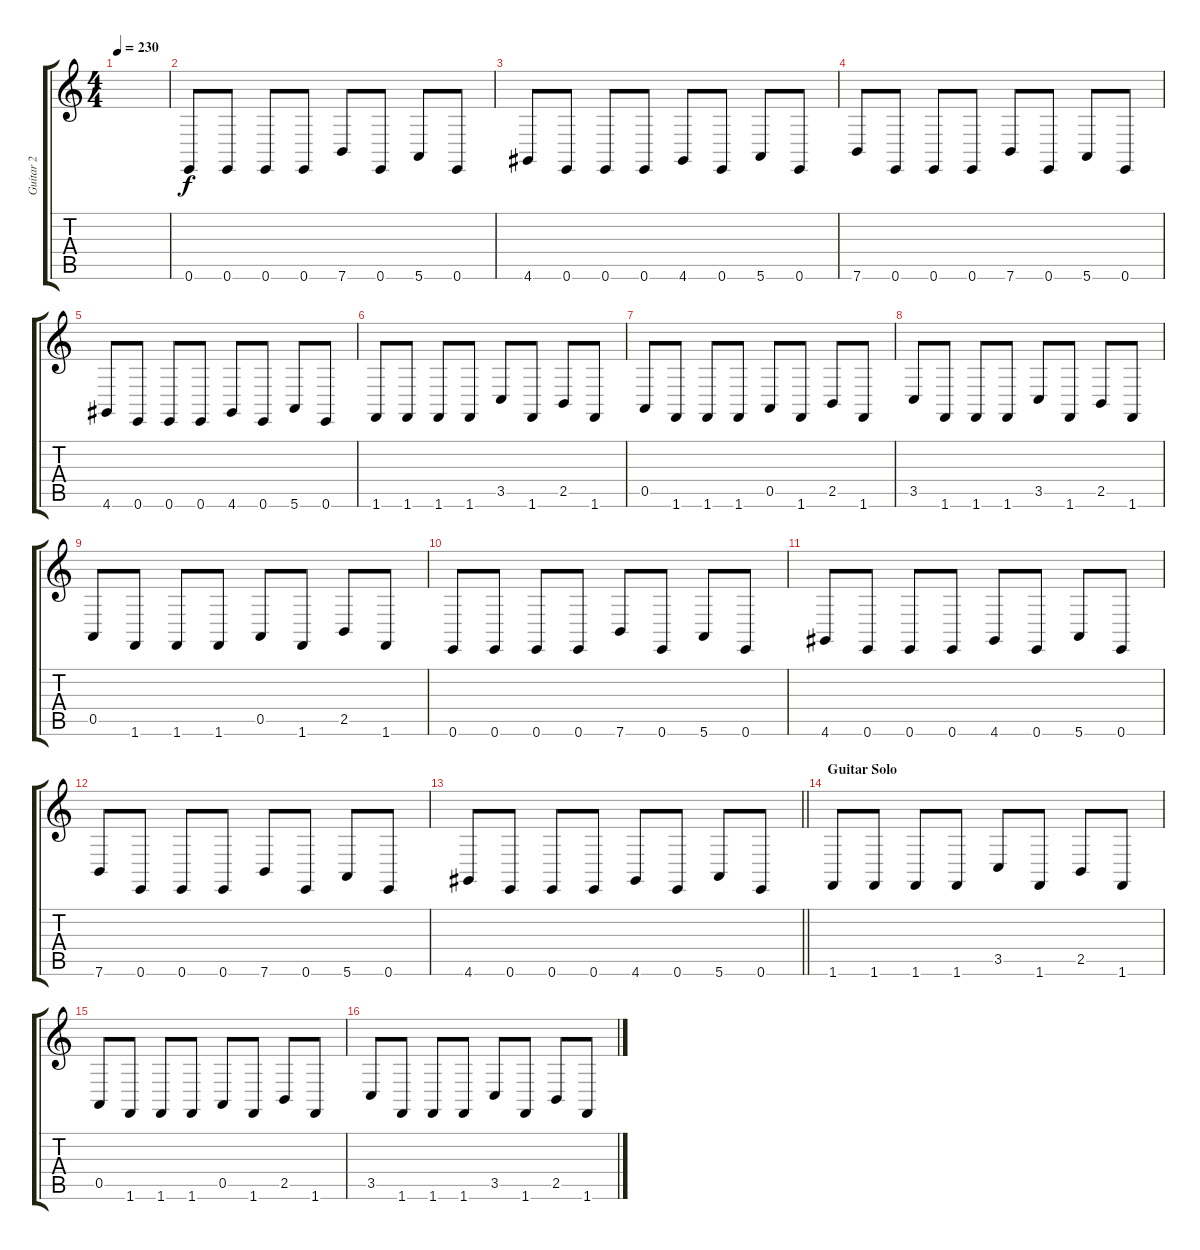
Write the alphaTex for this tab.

\track ("Guitar 2" "Guitar 2") {instrument electricgrandpiano}
\staff {score tabs}
\tuning (E4 B3 G3 D3 A2 E2) {hide}
\ts (4 4)
\tempo 230
\clef g2
\ks c
|
0.6.8 0.6.8 0.6.8 0.6.8 7.6.8 0.6.8 5.6.8 0.6.8 |
4.6.8 0.6.8 0.6.8 0.6.8 4.6.8 0.6.8 5.6.8 0.6.8 |
7.6.8 0.6.8 0.6.8 0.6.8 7.6.8 0.6.8 5.6.8 0.6.8 |
4.6.8 0.6.8 0.6.8 0.6.8 4.6.8 0.6.8 5.6.8 0.6.8 |
1.6.8 1.6.8 1.6.8 1.6.8 3.5.8 1.6.8 2.5.8 1.6.8 |
0.5.8 1.6.8 1.6.8 1.6.8 0.5.8 1.6.8 2.5.8 1.6.8 |
3.5.8 1.6.8 1.6.8 1.6.8 3.5.8 1.6.8 2.5.8 1.6.8 |
0.5.8 1.6.8 1.6.8 1.6.8 0.5.8 1.6.8 2.5.8 1.6.8 |
0.6.8 0.6.8 0.6.8 0.6.8 7.6.8 0.6.8 5.6.8 0.6.8 |
4.6.8 0.6.8 0.6.8 0.6.8 4.6.8 0.6.8 5.6.8 0.6.8 |
7.6.8 0.6.8 0.6.8 0.6.8 7.6.8 0.6.8 5.6.8 0.6.8 |
\barLineRight lightlight
4.6.8 0.6.8 0.6.8 0.6.8 4.6.8 0.6.8 5.6.8 0.6.8 |
\section ("" "Guitar Solo")
1.6.8 1.6.8 1.6.8 1.6.8 3.5.8 1.6.8 2.5.8 1.6.8 |
0.5.8 1.6.8 1.6.8 1.6.8 0.5.8 1.6.8 2.5.8 1.6.8 |
3.5.8 1.6.8 1.6.8 1.6.8 3.5.8 1.6.8 2.5.8 1.6.8
